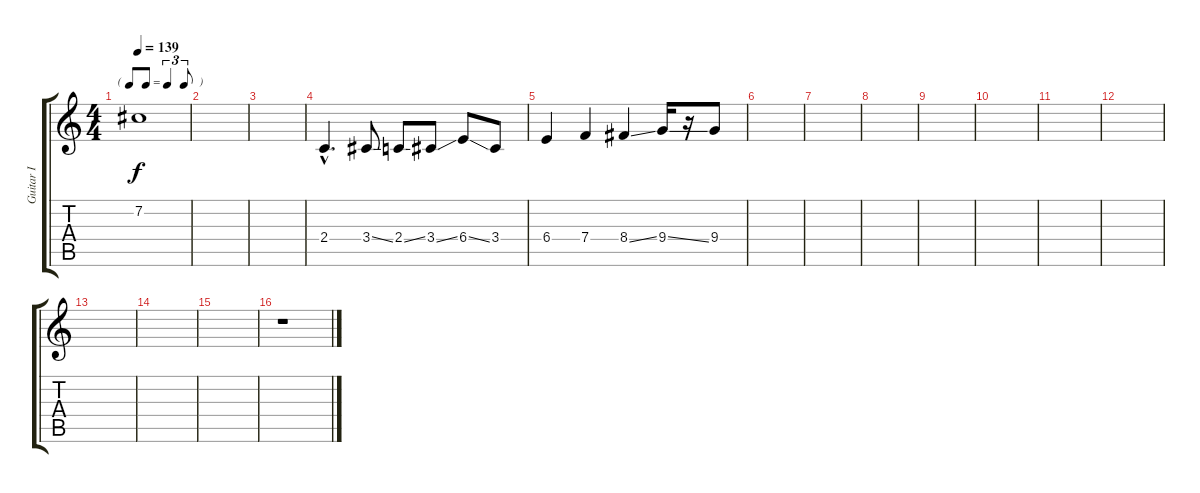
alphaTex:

\track ("Guitar I" "Guitar I") {instrument distortionguitar}
\staff {score tabs}
\tuning (C4 Gb3 D3 Bb2 E2 B1) {hide}
\ts (4 4)
\tf triplet8th
\tempo 139
\clef g2
\ks c
7.2{t}.1{dy f} |
|
|
2.4{hac}.4{d} 3.4{ss}.8 2.4{ss}.8 3.4{ss}.8 6.4{ss}.8 3.4.8 |
6.4.4 7.4.4 8.4{ss}.4 9.4{ss}.16 r.16 9.4.8 |
|
|
|
|
|
|
|
|
|
|
r.1
